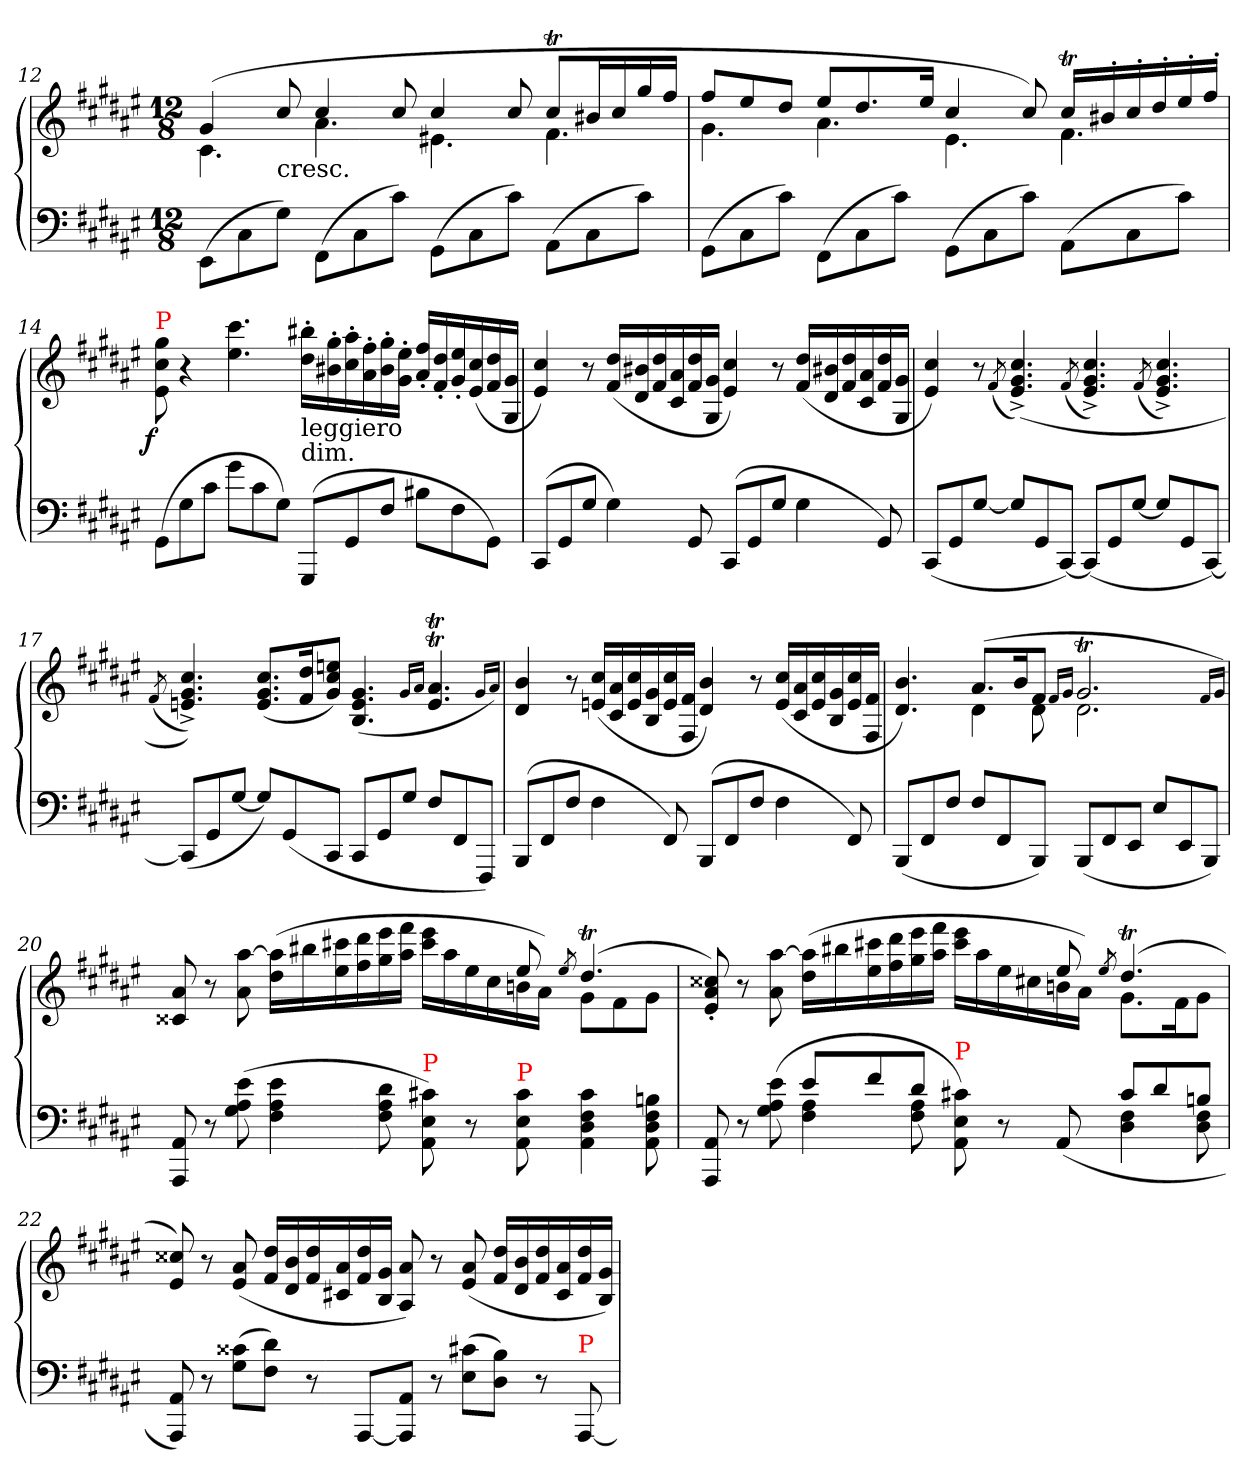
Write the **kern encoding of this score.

**kern	**kern	**dynam
*part1	*part1	*part1
*staff2	*staff1	*staff1/2
*clefF4	*clefG2	*
*k[f#c#g#d#a#e#]	*k[f#c#g#d#a#e#]	*
*F#:	*F#:	*
*M12/8	*M12/8	*
=12	=12	=12
*	*^	*
(8EE#\L	(4g#	4.c#	.
8C#\	.	.	.
!	!LO:TX:c:t=cresc.	!	!
8G#\J)	8cc#	.	.
(8FF#L	4cc#	4.a#	.
8C#	.	.	.
8c#J)	8cc#	.	.
(8GG#L	4cc#	4.e#X	.
8C#	.	.	.
8c#J)	8cc#	.	.
(8AA#L	8cc#TL	4.f#	.
8C#	16b#XL	.	.
.	16cc#	.	.
8c#J)	16gg#	.	.
.	16ff#JJ	.	.
=13	=13	=13	=13
(8GG#L	8ff#L	4.g#	.
8C#	8ee#	.	.
8c#J)	8dd#J	.	.
(8FF#L	8ee#L	4.a#	.
8C#	8.dd#	.	.
8c#J)	.	.	.
.	16ee#Jk	.	.
(8GG#L	4cc#	4.e#	.
8C#	.	.	.
8c#J)	8cc#)	.	.
(8AA#L	16cc#TLL	4.f#	.
.	16b#X'>	.	.
8C#	16cc#'>	.	.
.	16dd#'>	.	.
8c#J)	16ee#'>	.	.
.	16ff#'>JJ	.	.
*	*v	*v	*
=14	=14	=14
!	!LO:TX:a:color=red:t=P	!
!	!	!LO:DY:rj
(8GG#L	8gg# 8cc# 8e#	f
8G#	4r	.
8c#J	.	.
8g#L	4.ccc# 4.ee#	.
8c#	.	.
8G#J)	.	.
!	!LO:TX:c:t=dim.	!
!	!LO:TX:b:t=leggiero	!
(8GGG#L	16bb#X' 16dd#'LL	.
.	16gg#' 16b#X'	.
8GG#	16aa#' 16cc#'	.
.	16ff#' 16a#'	.
8F#J	16gg#' 16b#'	.
.	16ee#' 16g#'JJ	.
8B#XL	16ff#' 16a#'LL	.
.	16dd#' 16f#'	.
8F#	16ee#' 16g#'	.
.	(<16cc# 16e#	.
8GG#J)	16dd# 16f#	.
.	16g# 16G#JJ	.
=15	=15	=15
(<8CC#L	4cc# 4e#)	.
8GG#	.	.
8G#J	8r	.
4G#)	(16dd# 16f#LL	.
.	16b#X 16d#	.
.	16dd# 16f#	.
.	16a# 16c#	.
8GG#	16dd# 16f#	.
.	16g# 16G#JJ	.
(<8CC#L	4cc# 4e#)	.
8GG#	.	.
8G#J	8r	.
4G#	(16dd# 16f#LL	.
.	16b#X 16d#	.
.	16dd# 16f#	.
.	16a# 16c#	.
8GG#)	16dd# 16f#	.
.	16g# 16G#JJ	.
=16	=16	=16
(>8CC#L	4cc# 4e#)	.
8GG#	.	.
[8G#J	8r	.
.	(8qf#/	.
8G#L]	(>4.cc#^< 4.g#^< 4.e#^<)	.
8GG#	.	.
[8CC#J)	.	.
.	(8qf#/	.
(>8CC#L]	4.cc#^< 4.g#^< 4.e#^<)	.
8GG#	.	.
[8G#J	.	.
.	(8qf#/	.
8G#L]	4.cc#^< 4.g#^< 4.e#^<)	.
8GG#	.	.
[8CC#J)	.	.
=17	=17	=17
.	(8qf#/	.
(>8CC#L]	4.cc#^< 4.g#^< 4.en^<))	.
8GG#	.	.
[8G#J	.	.
8G#L])	(>8.cc# 8.g# 8.eL	.
(>8GG#	.	.
.	16dd# 16f#k	.
8CC#J	8een 8cc# 8g#J)	.
8CC#L	(>4.g# 4.e 4.B	.
8GG#	.	.
8G#J	.	.
.	16qqg#/LL	.
.	16qqa#/JJ	.
8F#L	4.a#t 4.et	.
8FF#	.	.
8FFF#J)	.	.
.	16qqg#/LL	.
.	16qqa#/JJ)	.
=18	=18	=18
(<8BBBL	4b 4d#	.
8FF#	.	.
8F#J	8r	.
4F#	(16cc# 16enLL	.
.	16a# 16c#	.
.	16cc# 16e	.
.	16g# 16B	.
8FF#)	16cc# 16e	.
.	16f# 16F#JJ	.
(<8BBBL	4b 4d#)	.
8FF#	.	.
8F#J	8r	.
4F#	(16cc# 16eLL	.
.	16a# 16c#	.
.	16cc# 16e	.
.	16g# 16B	.
8FF#)	16cc# 16e	.
.	16f# 16F#JJ	.
=19	=19	=19
*	*^	*
(8BBBL	4.b 4.d#)	4.ryy	.
8FF#	.	.	.
8F#J	.	.	.
8F#L	(8.a#L	4d#	.
8FF#	.	.	.
.	16bk	.	.
8BBBJ)	8f#J	8d#	.
.	.	16qqf#/LL	.
.	.	16qqg#/JJ	.
(8BBBL	2.g#T	2.d#	.
8FF#	.	.	.
8EE#J	.	.	.
8E#L	.	.	.
8EE#	.	.	.
8BBBJ)	.	.	.
.	.	16qqf#/LL	.
.	.	16qqg#/JJ)	.
=20	=20	=20	=20
8AA# 8AAA#	2.ryy	8a#/ 8c##X/	.
8r	.	8r	.
(8e# 8A# 8G#	.	[8aa# 8a#	.
4e# 4A# 4F#	.	(>16aa#] 16dd#LL	.
.	.	16bb#X	.
.	.	16ccc#X 16ee#	.
.	.	16ddd# 16ff#	.
8d# 8A# 8F#	.	16eee# 16gg#	.
.	.	16fff# 16aa#JJ	.
!LO:TX:a:color=red:t=P	!	!	!
8c#X 8E# 8AA#)	4ryy	16eee# 16ccc#LL	.
.	.	16aa#	.
8r	.	16ee#	.
.	.	16cc#	.
!LO:TX:a:color=red:t=P	!	!	!
8c# 8E# 8AA#	8ee#	16bn	.
.	.	16a#JJ)	.
.	.	8qee#	.
4c# 4F# 4D# 4AA#	(4.dd#T	8g#L	.
.	.	8f#	.
8Bn 8F# 8D# 8AA#	.	8g#J	.
=21	=21	=21	=21
*^	*	*	*
8AA# 8AAA#	4.ryy	2.ryy	8cc##X'>/ 8a#'>/ 8e#'>/)	.
8r	.	.	8r	.
(8e#\ 8A#\ 8G#\	.	.	[8aa# 8a#	.
8e#L	4A# 4F#	.	(>16aa#] 16dd#LL	.
.	.	.	16bb#X	.
8f#	.	.	16ccc#X 16ee#	.
.	.	.	16ddd# 16ff#	.
8d#J	8A# 8F#	.	16eee# 16gg#	.
.	.	.	16fff# 16aa#JJ	.
!LO:TX:a:color=red:t=P	!	!	!	!
8c#X\ 8E#\ 8AA#\)	4.ryy	4ryy	16eee# 16ccc#LL	.
.	.	.	16aa#	.
8r	.	.	16ee#	.
.	.	.	16cc#	.
(8AA#	.	8ee#	16bn	.
.	.	.	16a#JJ)	.
.	.	8qee#	.	.
8c#L	4F# 4D#	(4.dd#T	8.g#L	.
8d#	.	.	.	.
.	.	.	16f#k	.
8BnJ	8F# 8D#	.	8g#J	.
*v	*v	*	*	*
*	*v	*v	*
=22	=22	=22
8AA# 8AAA#)	8cc##X 8e#)	.
8r	8r	.
(8c##X 8G#L	(8a# 8e#	.
8d# 8F#J)	16dd# 16f#LL	.
.	16b 16d#	.
8r	16dd# 16f#	.
.	16a# 16c#X	.
[8AAA#L	16dd# 16f#	.
.	16g# 16BJJ	.
8AA# 8AAA#]J	8a# 8A#)	.
8r	8r	.
(8c#X 8E#L	(8a# 8e#	.
8B 8D#J)	16dd# 16f#LL	.
.	16b 16d#	.
8r	16dd# 16f#	.
.	16a# 16c#	.
!LO:TX:a:color=red:t=P	!	!
[8AAA#	16dd# 16f#	.
.	16g# 16BJJ)	.
=	=	=
*-	*-	*-
